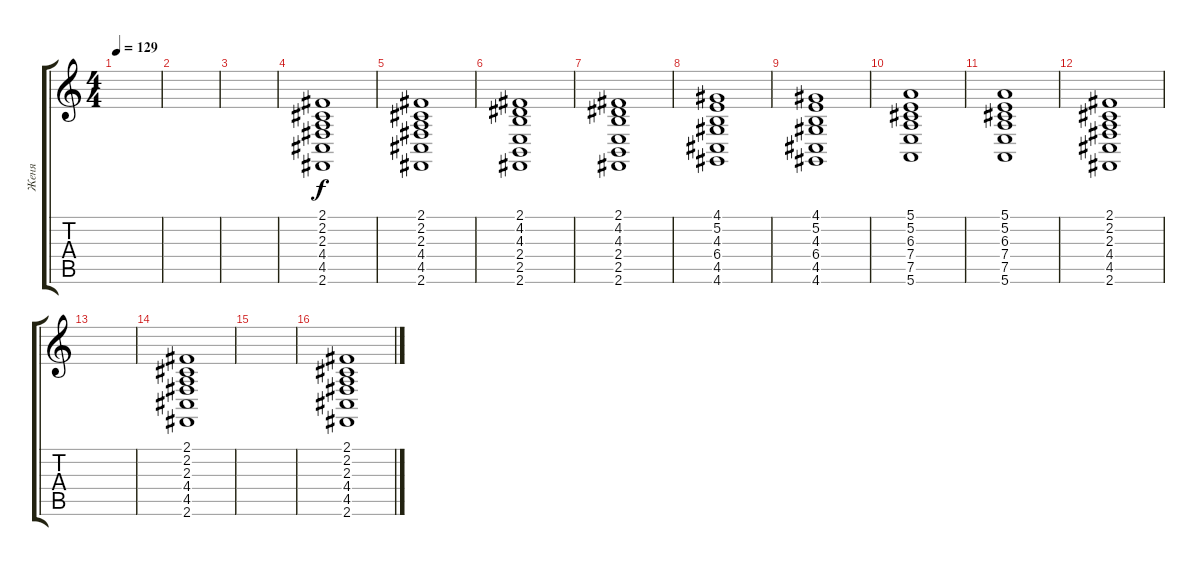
\track ("Женя" "Женя") {instrument synthstrings2}
\staff {score tabs}
\tuning (E4 B3 G3 D3 A2 E2) {hide}
\ts (4 4)
\tempo 129
\clef g2
\ks c
|
|
|
(2.1 2.2 2.3 4.4 4.5 2.6).1{volume 7} |
(2.1 2.2 2.3 4.4 4.5 2.6).1 |
(2.1 4.2 4.3 2.4 2.5 2.6).1 |
(2.1 4.2 4.3 2.4 2.5 2.6).1 |
(4.1 5.2 4.3 6.4 4.5 4.6).1 |
(4.1 5.2 4.3 6.4 4.5 4.6).1 |
(5.1 5.2 6.3 7.4 7.5 5.6).1 |
(5.1 5.2 6.3 7.4 7.5 5.6).1 |
(2.1 2.2 2.3 4.4 4.5 2.6).1 |
|
(2.1 2.2 2.3 4.4 4.5 2.6).1 |
|
(2.1 2.2 2.3 4.4 4.5 2.6).1
